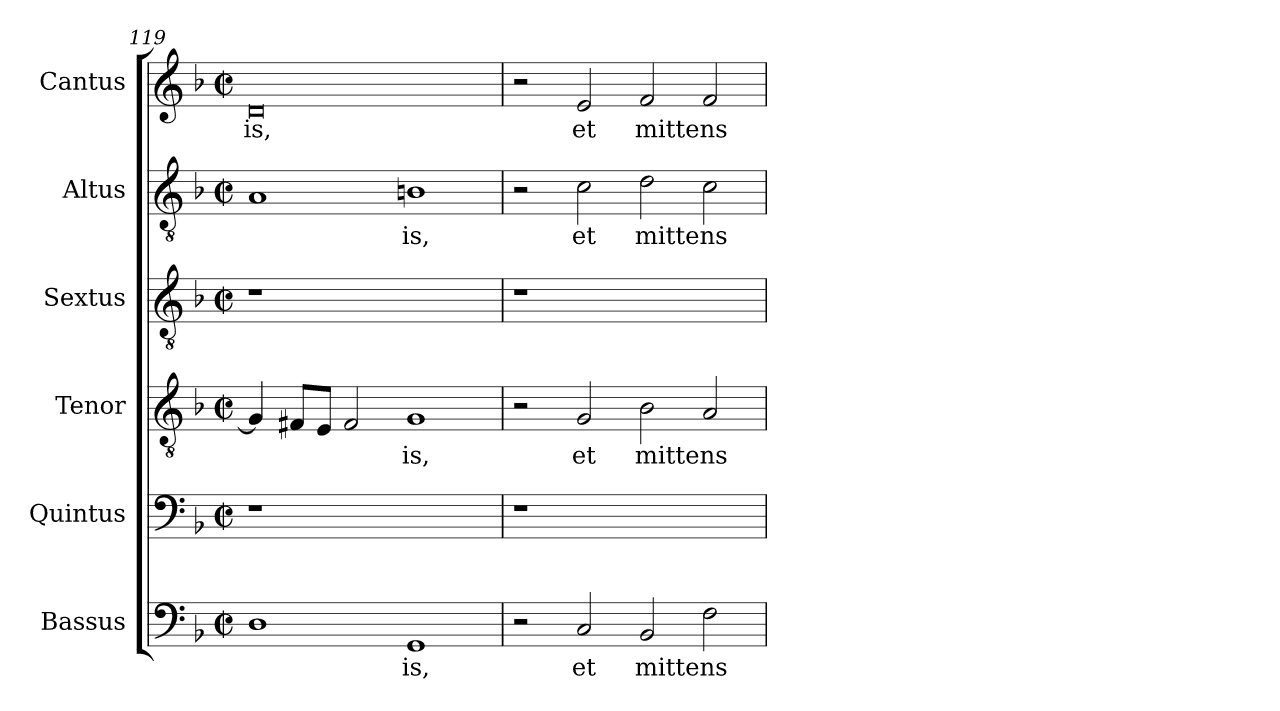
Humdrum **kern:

**kern	**text	**kern	**kern	**text	**kern	**kern	**text	**kern	**text
*part6	*part6	*part5	*part4	*part4	*part3	*part2	*part2	*part1	*part1
*staff6	*staff6	*staff5	*staff4	*staff4	*staff3	*staff2	*staff2	*staff1	*staff1
*I"Bassus	*	*I"Quintus	*I"Tenor	*	*I"Sextus	*I"Altus	*	*I"Cantus	*
*I'Bassus	*	*I'Quintus	*I'Tenor	*	*I'Sextus	*I'Altus	*	*I'Cantus	*
*clefF4	*	*clefF4	*clefGv2	*	*clefGv2	*clefGv2	*	*clefG2	*
*k[b-]	*	*k[b-]	*k[b-]	*	*k[b-]	*k[b-]	*	*k[b-]	*
*F:	*	*F:	*F:	*	*F:	*F:	*	*F:	*
*M2/2	*	*M2/2	*M2/2	*	*M2/2	*M2/2	*	*M2/2	*
*met(c|)	*	*met(c|)	*met(c|)	*	*met(c|)	*met(c|)	*	*met(c|)	*
=119	=119	=119	=119	=119	=119	=119	=119	=119	=119
!	!	!	!	!	!	!	!	!	!LO:LY:b:cj
1D	.	1r	4G/]	.	1r	1A	.	0d	-is,
.	.	.	8F#/L	.	.	.	.	.	.
.	.	.	8E/J	.	.	.	.	.	.
.	.	.	2F#/	.	.	.	.	.	.
!	!LO:LY:b:cj	!	!	!LO:LY:b:cj	!	!	!LO:LY:b:cj	!	!
1GG	is,	1ryy	1G	is,	1ryy	1Bn	is,	.	.
=120	=120	=120	=120	=120	=120	=120	=120	=120	=120
2r	.	1r	2r	.	1r	2r	.	2r	.
!	!LO:LY:b:cj	!	!	!LO:LY:b:cj	!	!	!LO:LY:b:cj	!	!LO:LY:b:cj
2C/	et	.	2G/	et	.	2c\	et	2e/	et
!	!LO:LY:b	!	!	!LO:LY:b	!	!	!LO:LY:b	!	!LO:LY:b
2BB-/	mittens	1ryy	2B-\	mittens	1ryy	2d\	mittens	2f/	mittens
2F\	.	.	2A/	.	.	2c\	.	2f/	.
=	=	=	=	=	=	=	=	=	=
*-	*-	*-	*-	*-	*-	*-	*-	*-	*-
